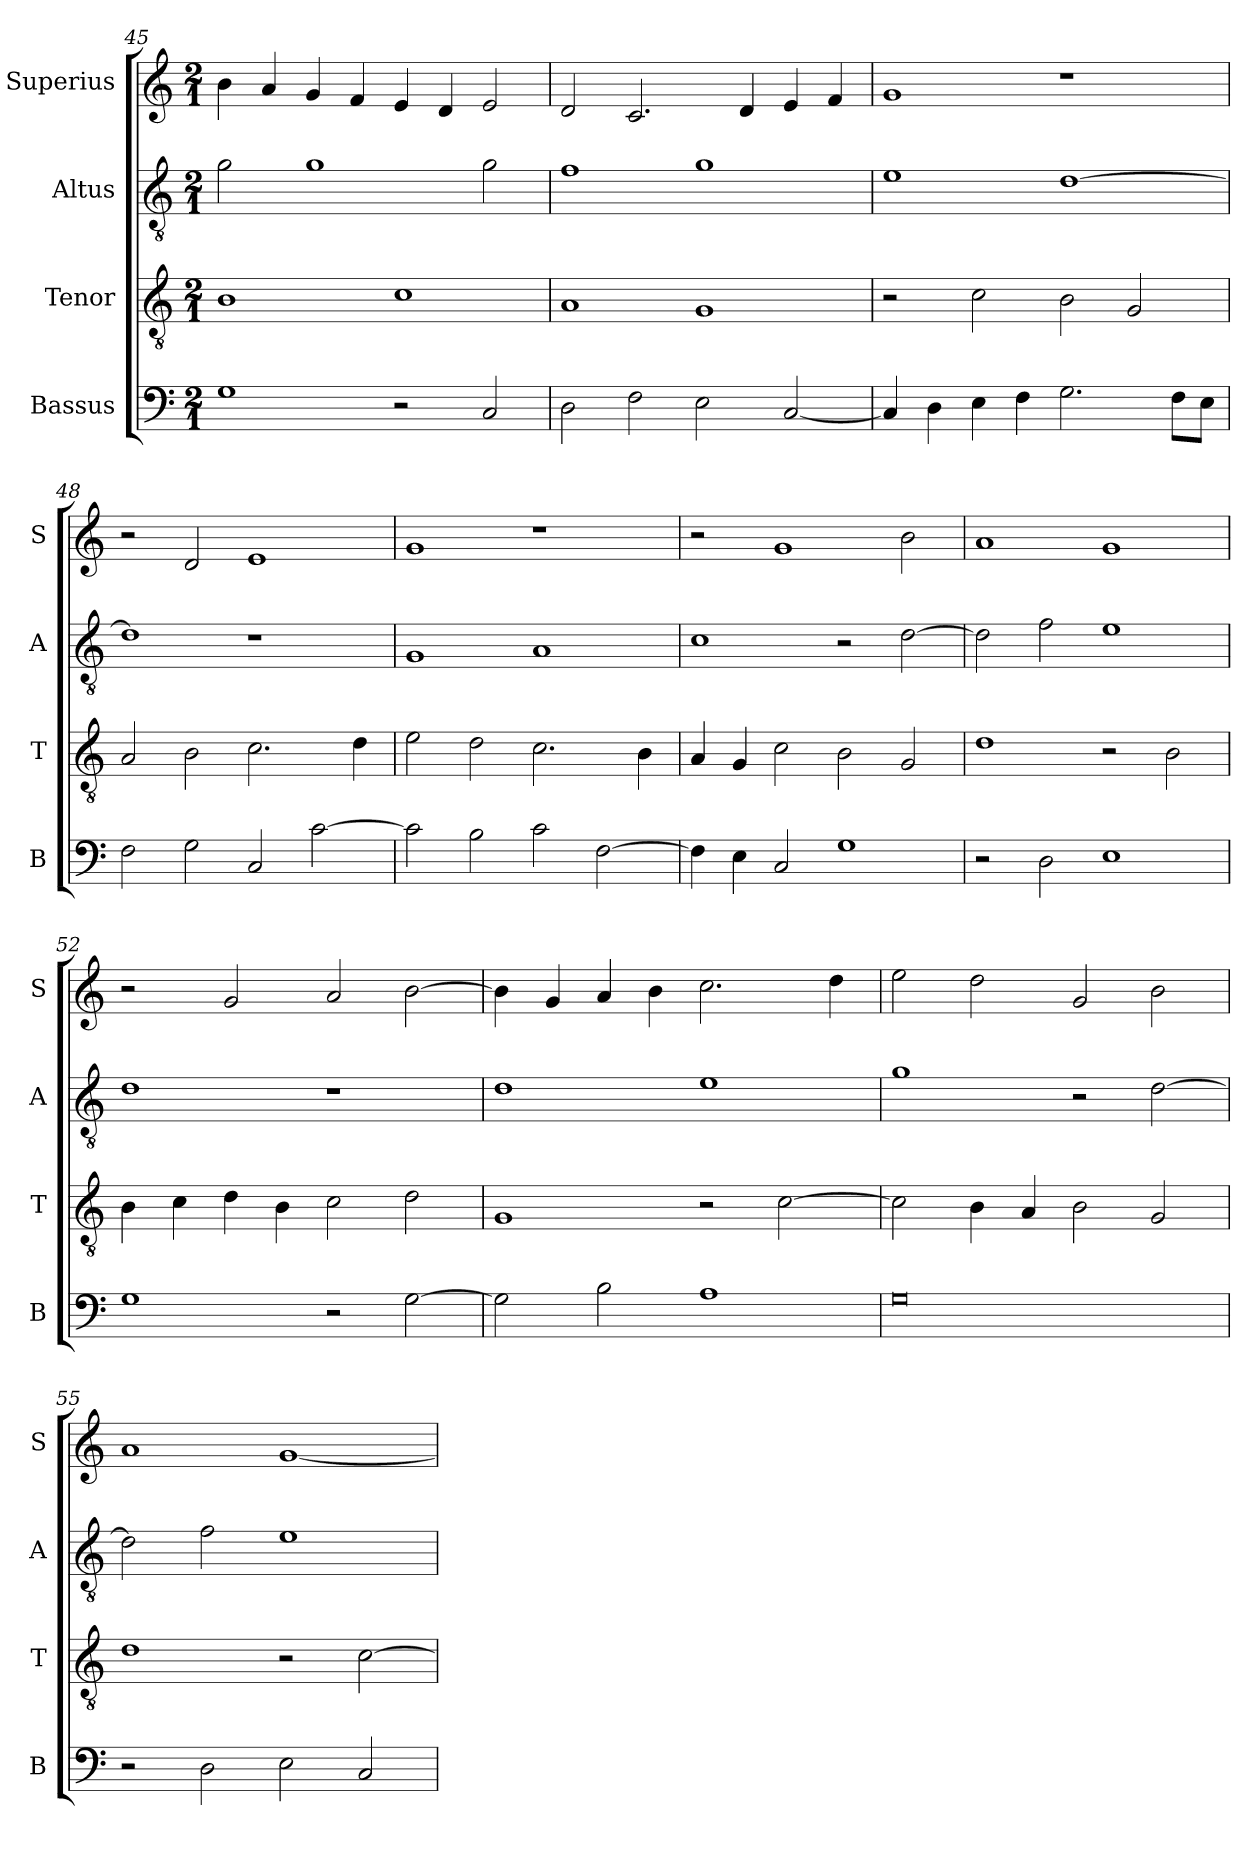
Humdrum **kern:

**kern	**kern	**kern	**kern
*part4	*part3	*part2	*part1
*staff4	*staff3	*staff2	*staff1
*I"Bassus	*I"Tenor	*I"Altus	*I"Superius
*I'B	*I'T	*I'A	*I'S
*clefF4	*clefGv2	*clefGv2	*clefG2
*k[]	*k[]	*k[]	*k[]
*C:	*C:	*C:	*C:
*M2/1	*M2/1	*M2/1	*M2/1
=45	=45	=45	=45
1G	1B	2g	4b
.	.	.	4a
.	.	1g	4g
.	.	.	4f
2r	1c	.	4e
.	.	.	4d
2C	.	2g	2e
=46	=46	=46	=46
2D	1A	1f	2d
2F	.	.	2.c
2E	1G	1g	.
.	.	.	4d
[2C	.	.	4e
.	.	.	4f
=47	=47	=47	=47
4C]	2r	1e	1g
4D	.	.	.
4E	2c	.	.
4F	.	.	.
2.G	2B	[1d	1r
.	2G	.	.
8FL	.	.	.
8EJ	.	.	.
=48	=48	=48	=48
2F	2A	1d]	2r
2G	2B	.	2d
2C	2.c	1r	1e
[2c	.	.	.
.	4d	.	.
=49	=49	=49	=49
2c]	2e	1G	1g
2B	2d	.	.
2c	2.c	1A	1r
[2F	.	.	.
.	4B	.	.
=50	=50	=50	=50
4F]	4A	1c	2r
4E	4G	.	.
2C	2c	.	1g
1G	2B	2r	.
.	2G	[2d	2b
=51	=51	=51	=51
2r	1d	2d]	1a
2D	.	2f	.
1E	2r	1e	1g
.	2B	.	.
=52	=52	=52	=52
1G	4B	1d	2r
.	4c	.	.
.	4d	.	2g
.	4B	.	.
2r	2c	1r	2a
[2G	2d	.	[2b
=53	=53	=53	=53
2G]	1G	1d	4b]
.	.	.	4g
2B	.	.	4a
.	.	.	4b
1A	2r	1e	2.cc
.	[2c	.	.
.	.	.	4dd
=54	=54	=54	=54
0G	2c]	1g	2ee
.	4B	.	2dd
.	4A	.	.
.	2B	2r	2g
.	2G	[2d	2b
=55	=55	=55	=55
2r	1d	2d]	1a
2D	.	2f	.
2E	2r	1e	[1g
2C	[2c	.	.
=	=	=	=
*-	*-	*-	*-
